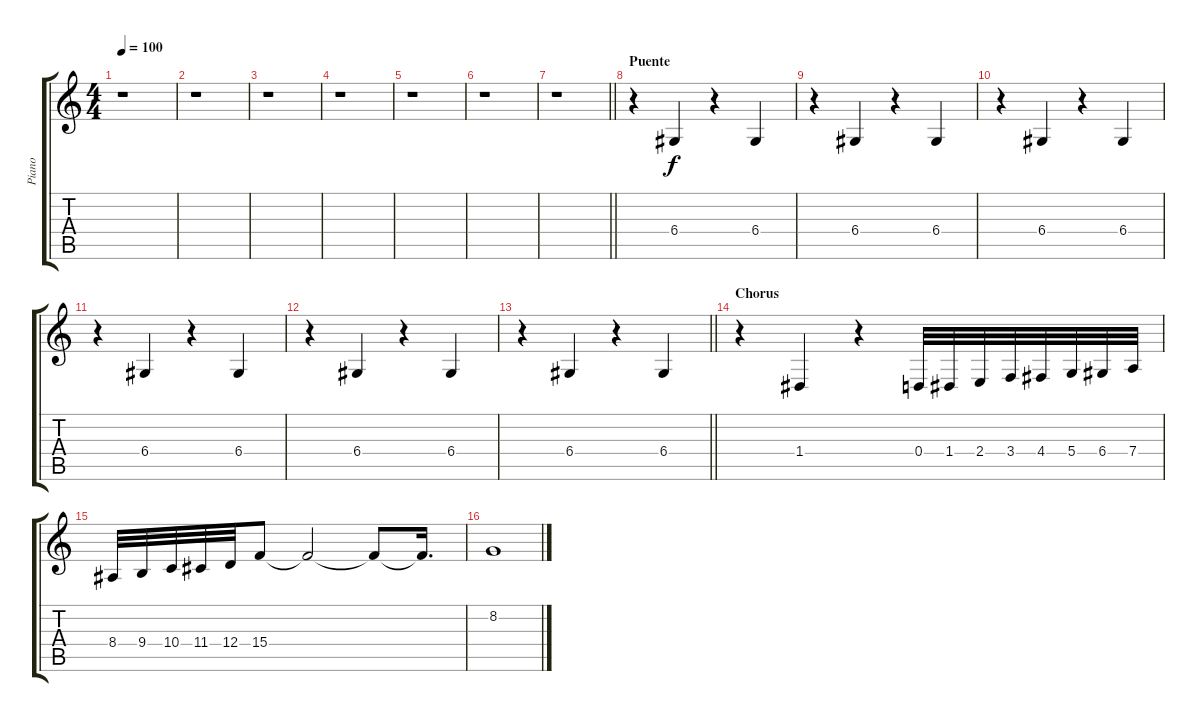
\track ("Piano" "Piano") {instrument electricgrandpiano}
\staff {score tabs}
\tuning (E4 B3 G3 D3 A2 E2) {hide}
\ts (4 4)
\tempo 100
\clef g2
\ks c
r.1{dy f} |
r.1 |
r.1 |
r.1 |
r.1 |
r.1 |
\barLineRight lightlight
r.1 |
\section ("" "Puente")
r.4 6.4.4 r.4 6.4.4 |
r.4 6.4.4 r.4 6.4.4 |
r.4 6.4.4 r.4 6.4.4 |
r.4 6.4.4 r.4 6.4.4 |
r.4 6.4.4 r.4 6.4.4 |
\barLineRight lightlight
r.4 6.4.4 r.4 6.4.4 |
\section ("" "Chorus")
r.4 1.4.4 r.4 0.4.32 1.4.32 2.4.32 3.4.32 4.4.32 5.4.32 6.4.32 7.4.32 |
8.4.32 9.4.32 10.4.32 11.4.32 12.4.32 15.4.8 15.4{t}.2 15.4{t}.8 15.4{t}.16{d} |
8.2.1
